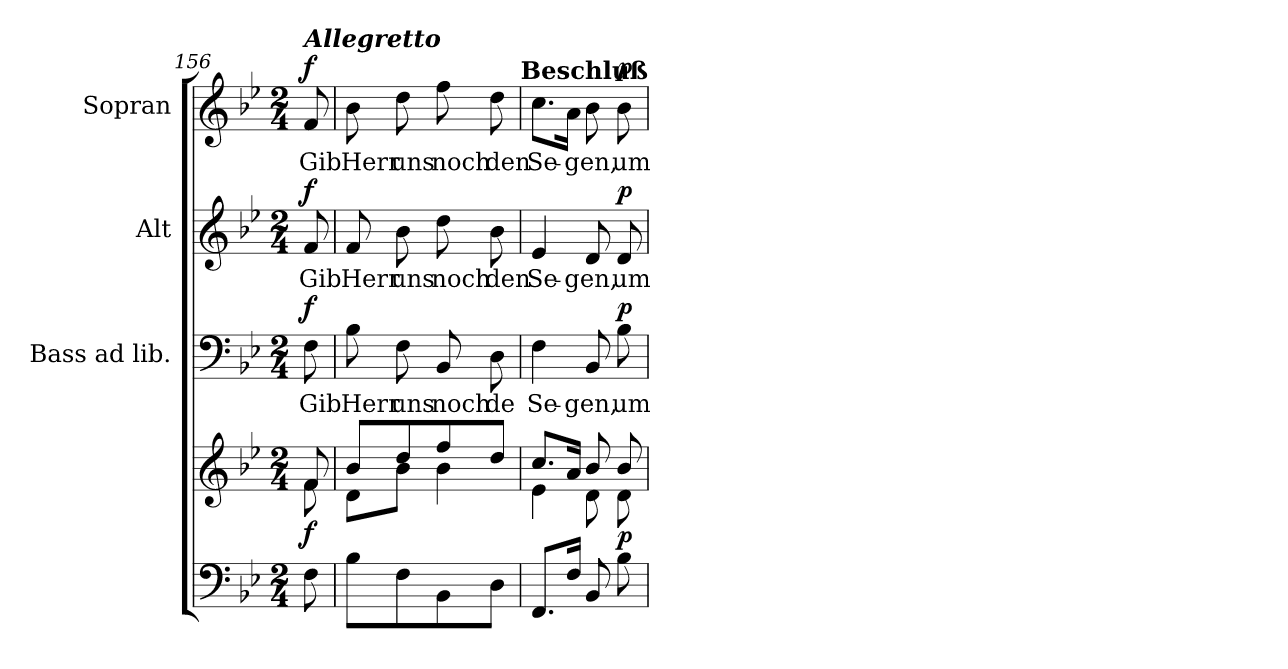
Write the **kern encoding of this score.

**kern	**kern	**dynam	**kern	**text	**dynam	**kern	**text	**dynam	**kern	**text	**dynam
*part4	*part4	*part4	*part3	*part3	*part3	*part2	*part2	*part2	*part1	*part1	*part1
*staff5	*staff4	*staff4/5	*staff3	*staff3	*staff3	*staff2	*staff2	*staff2	*staff1	*staff1	*staff1
*	*	*	*I"Bass ad lib.	*	*	*I"Alt	*	*	*I"Sopran	*	*
*	*	*	*I'B.	*	*	*I'A.	*	*	*I'S.	*	*
!!LO:PB:g=z
*clefF4	*clefG2	*	*clefF4	*	*	*clefG2	*	*	*clefG2	*	*
*k[b-e-]	*k[b-e-]	*	*k[b-e-]	*	*	*k[b-e-]	*	*	*k[b-e-]	*	*
*B-:	*B-:	*	*B-:	*	*	*B-:	*	*	*B-:	*	*
*M2/4	*M2/4	*	*M2/4	*	*	*M2/4	*	*	*M2/4	*	*
=156	=156	=156	=156	=156	=156	=156	=156	=156	=156	=156	=156
*	*^	*	*	*	*	*	*	*	*	*	*
!	!	!	!	!	!	!	!	!	!	!LO:TX:a:Bi:t=Allegretto	!	!
!	!	!	!LO:DY:b	!	!LO:LY:b	!LO:DY:a	!	!LO:LY:b	!LO:DY:a	!	!LO:LY:b	!LO:DY:a
8F\	8f/	8f\	f	8F\	Gib	f	8f/	Gib	f	8f/	Gib	f
=157	=157	=157	=157	=157	=157	=157	=157	=157	=157	=157	=157	=157
!	!	!	!	!	!LO:LY:b	!	!	!LO:LY:b	!	!	!LO:LY:b	!
8B-\L	8b-/L	8d\L	.	8B-\	Herr	.	8f/	Herr	.	8b-\	Herr	.
!	!	!	!	!	!LO:LY:b	!	!	!LO:LY:b	!	!	!LO:LY:b	!
8F\	8dd/	8b-\J	.	8F\	uns	.	8b-\	uns	.	8dd\	uns	.
!	!	!	!	!	!LO:LY:b	!	!	!LO:LY:b	!	!	!LO:LY:b	!
8BB-\	8ff/	4b-\	.	8BB-/	noch	.	8dd\	noch	.	8ff\	noch	.
!	!	!	!	!	!LO:LY:b	!	!	!LO:LY:b	!	!	!LO:LY:b	!
8D\J	8dd/J	.	.	8D\	de	.	8b-\	den	.	8dd\	den	.
!	!	!	!	!	!	!	!	!	!	!LO:TX:a:B:t=Beschluß	!	!
=158	=158	=158	=158	=158	=158	=158	=158	=158	=158	=158	=158	=158
!	!	!	!	!	!LO:LY:b	!	!	!LO:LY:b	!	!	!LO:LY:b	!
8.FF/L	8.cc/L	4e-\	.	4F\	Se-	.	4e-/	Se-	.	8.cc\L	Se-	.
16F/Jk	16a/Jk	.	.	.	.	.	.	.	.	16a\Jk	.	.
!	!	!	!	!	!LO:LY:b	!	!	!LO:LY:b	!	!	!LO:LY:b	!
8BB-/	8b-/	8d\	.	8BB-/	-gen,	.	8d/	-gen,	.	8b-\	-gen,	.
!	!	!	!LO:DY:b	!	!LO:LY:b	!LO:DY:a	!	!LO:LY:b	!LO:DY:a	!	!LO:LY:b	!LO:DY:a
8B-\	8b-/	8d\	p	8B-\	um	p	8d/	um	p	8b-\	um	p
*	*v	*v	*	*	*	*	*	*	*	*	*	*
=	=	=	=	=	=	=	=	=	=	=	=
*-	*-	*-	*-	*-	*-	*-	*-	*-	*-	*-	*-
